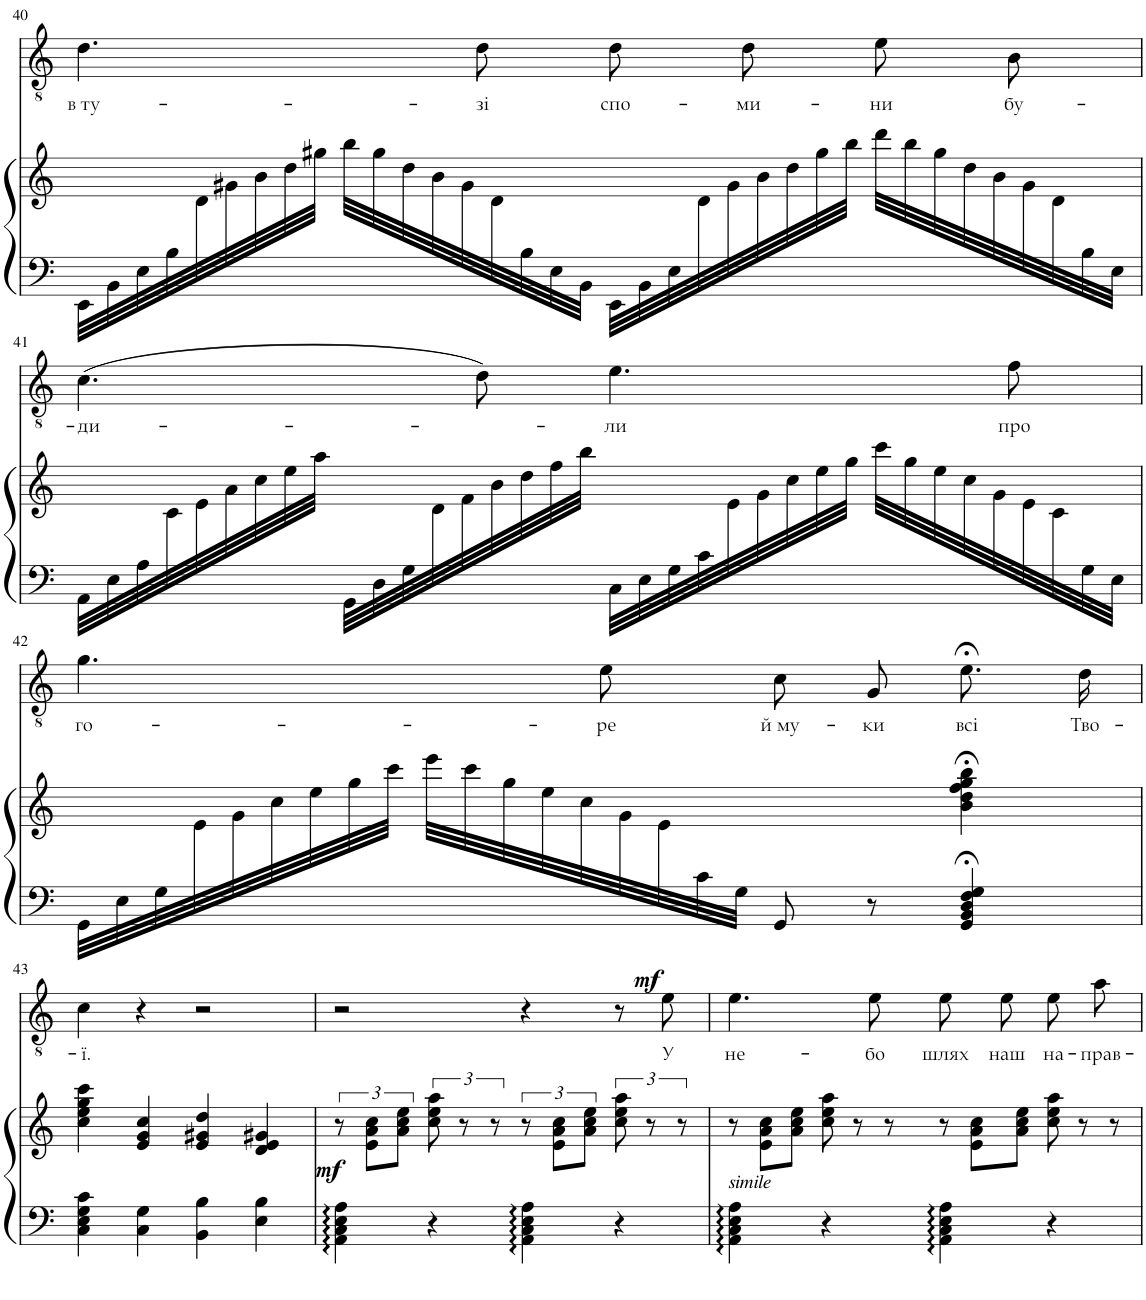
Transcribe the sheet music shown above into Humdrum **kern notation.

**kern	**kern	**dynam	**kern	**text	**dynam
*part2	*part2	*part2	*part1	*part1	*part1
*staff3	*staff2	*staff2/3	*staff1	*staff1	*staff1
*I"Piano	*	*	*I"Тенор	*	*
*I'Pno	*	*	*	*	*
!!LO:PB:g=z
*clefF4	*clefG2	*	*clefGv2	*	*
*k[]	*k[]	*	*k[]	*	*
*M4/4	*M4/4	*	*M4/4	*	*
*Xbrackettup	*	*	*	*	*
=40	=40	=40	=40	=40	=40
*^	*	*	*	*	*
!	!	!	!	!	!LO:LY:b	!
36EE\LLL	1ryy	9ryy	.	4.d\	в ту-	.
36BB\	.	.	.	.	.	.
36E\	.	.	.	.	.	.
36B\	.	.	.	.	.	.
36%11ryy	.	36d\	.	.	.	.
.	.	36g#X\	.	.	.	.
.	.	36b\	.	.	.	.
.	.	36dd\	.	.	.	.
.	.	36gg#X\JJJ	.	.	.	.
*	*	*Xbrackettup	*	*	*	*
.	.	36bb\LLL	.	.	.	.
.	.	36gg#\	.	.	.	.
.	.	36dd\	.	.	.	.
.	.	36b\	.	.	.	.
.	.	36g#\	.	.	.	.
!	!	!	!	!	!LO:LY:b	!
.	.	.	.	8d\	-зі	.
.	.	36d\	.	.	.	.
36B\	.	6ryy	.	.	.	.
36E\	.	.	.	.	.	.
36BB\JJJ	.	.	.	.	.	.
!	!	!	!	!	!LO:LY:b	!
36EE\LLL	.	.	.	8d\L	спо-	.
36BB\	.	.	.	.	.	.
36E\	.	.	.	.	.	.
36%13ryy	.	36d\	.	.	.	.
.	.	36g#\	.	.	.	.
!	!	!	!	!	!LO:LY:b	!
.	.	.	.	8d\J	-ми-	.
.	.	36b\	.	.	.	.
.	.	36dd\	.	.	.	.
.	.	36gg#\	.	.	.	.
.	.	36bb\JJJ	.	.	.	.
!	!	!	!	!	!LO:LY:b	!
.	.	36ddd\LLL	.	8e\L	-ни	.
.	.	36bb\	.	.	.	.
.	.	36gg#\	.	.	.	.
.	.	36dd\	.	.	.	.
.	.	36b\	.	.	.	.
!	!	!	!	!	!LO:LY:b	!
.	.	.	.	8B\J	бу-	.
.	.	36g#\	.	.	.	.
.	.	36d\	.	.	.	.
36B\	.	18ryy	.	.	.	.
36E\JJJ	.	.	.	.	.	.
!!LO:LB:g=z
=41	=41	=41	=41	=41	=41	=41
!	!	!	!	!	!LO:LY:b	!
36AA\LLL	1ryy	12ryy	.	(4.c\	-ди-	.
36E\	.	.	.	.	.	.
36A\	.	.	.	.	.	.
6ryy	.	36c\	.	.	.	.
.	.	36e\	.	.	.	.
.	.	36a\	.	.	.	.
.	.	36cc\	.	.	.	.
.	.	36ee\	.	.	.	.
.	.	36aa\JJJ	.	.	.	.
36GG\LLL	.	12ryy	.	.	.	.
36D\	.	.	.	.	.	.
36G\	.	.	.	.	.	.
6ryy	.	36d\	.	.	.	.
.	.	36f\	.	.	.	.
.	.	.	.	8d\)	.	.
.	.	36b\	.	.	.	.
.	.	36dd\	.	.	.	.
.	.	36ff\	.	.	.	.
.	.	36bb\JJJ	.	.	.	.
!	!	!	!	!	!LO:LY:b	!
36C\LLL	.	9ryy	.	4.e\	-ли	.
36E\	.	.	.	.	.	.
36G\	.	.	.	.	.	.
36c\	.	.	.	.	.	.
3ryy	.	36e\	.	.	.	.
.	.	36g\	.	.	.	.
.	.	36cc\	.	.	.	.
.	.	36ee\	.	.	.	.
.	.	36gg\JJJ	.	.	.	.
.	.	36ccc\LLL	.	.	.	.
.	.	36gg\	.	.	.	.
.	.	36ee\	.	.	.	.
.	.	36cc\	.	.	.	.
.	.	36g\	.	.	.	.
!	!	!	!	!	!LO:LY:b	!
.	.	.	.	8f\	про	.
.	.	36e\	.	.	.	.
.	.	36c\	.	.	.	.
36G\	.	18ryy	.	.	.	.
36E\JJJ	.	.	.	.	.	.
!!LO:LB:g=z
=42	=42	=42	=42	=42	=42	=42
!	!	!	!	!	!LO:LY:b	!
36GG\LLL	2ryy	12ryy	.	4.g\	го-	.
36E\	.	.	.	.	.	.
36G\	.	.	.	.	.	.
36%13ryy	.	36e\	.	.	.	.
.	.	36g\	.	.	.	.
.	.	36cc\	.	.	.	.
.	.	36ee\	.	.	.	.
.	.	36gg\	.	.	.	.
.	.	36ccc\JJJ	.	.	.	.
.	.	36eee\LLL	.	.	.	.
.	.	36ccc\	.	.	.	.
.	.	36gg\	.	.	.	.
.	.	36ee\	.	.	.	.
.	.	36cc\	.	.	.	.
!	!	!	!	!	!LO:LY:b	!
.	.	.	.	8e\	-ре	.
.	.	36g\	.	.	.	.
.	.	36e\	.	.	.	.
36c\	.	18ryy	.	.	.	.
36G\JJJ	.	.	.	.	.	.
!	!	!	!	!	!LO:LY:b	!
2ryy	8GG/	4ryy	.	8c/L	й му-	.
!	!	!	!	!	!LO:LY:b	!
.	8r	.	.	8G/J	-ки	.
!	!	!	!	!	!LO:LY:b	!
.	4GG/;< 4BB/;< 4D/;< 4F/;< 4G/;<	4b\;< 4dd\;< 4ff\;< 4gg\;< 4bb\;<	.	8.e;<\L	всі	.
!	!	!	!	!	!LO:LY:b	!
.	.	.	.	16d\Jk	Тво-	.
*v	*v	*	*	*	*	*
!!LO:LB:g=z
=43	=43	=43	=43	=43	=43
!	!	!	!	!LO:LY:b	!
4C\ 4E\ 4G\ 4c\	4cc\ 4ee\ 4gg\ 4ccc\	.	4c\	-ї.	.
4C\ 4G\	4e/ 4g/ 4cc/	.	4r	.	.
4BB\ 4B\	4e/ 4g#X/ 4dd/	.	2r	.	.
4E\ 4B\	4d/ 4e/ 4g#X/	.	.	.	.
=44	=44	=44	=44	=44	=44
*	*brackettup	*	*	*	*
!	!	!LO:DY:a=2	!	!	!
4AA\ 4C\ 4E\ 4A\	12r	mf	2r	.	.
.	12e\ 12a\ 12cc\L	.	.	.	.
.	12a\ 12cc\ 12ee\J	.	.	.	.
4r	12cc\ 12ee\ 12aa\	.	.	.	.
.	4r	.	.	.	.
4AA\ 4C\ 4E\ 4A\	.	.	4r	.	.
.	12e\ 12a\ 12cc\L	.	.	.	.
.	12a\ 12cc\ 12ee\J	.	.	.	.
4r	12cc\ 12ee\ 12aa\	.	8r	.	.
.	12r	.	.	.	.
!	!	!	!	!LO:LY:b	!LO:DY:a
.	.	.	8e\	У	mf
.	12r	.	.	.	.
=45	=45	=45	=45	=45	=45
*	*Xbrackettup	*	*	*	*
!LO:TX:a:i:t=simile	!	!	!	!	!
!	!	!	!	!LO:LY:b	!
4AA\ 4C\ 4E\ 4A\	12r	.	4.e\	не-	.
.	12e\ 12a\ 12cc\L	.	.	.	.
.	12a\ 12cc\ 12ee\J	.	.	.	.
4r	12cc\ 12ee\ 12aa\	.	.	.	.
.	4r	.	.	.	.
!	!	!	!	!LO:LY:b	!
.	.	.	8e\	-бо	.
!	!	!	!	!LO:LY:b	!
4AA\ 4C\ 4E\ 4A\	.	.	8e\L	шлях	.
.	12e\ 12a\ 12cc\L	.	.	.	.
!	!	!	!	!LO:LY:b	!
.	.	.	8e\J	наш	.
.	12a\ 12cc\ 12ee\J	.	.	.	.
!	!	!	!	!LO:LY:b	!
4r	12cc\ 12ee\ 12aa\	.	8e\L	на-	.
.	12r	.	.	.	.
!	!	!	!	!LO:LY:b	!
.	.	.	8a\J	-прав-	.
.	12r	.	.	.	.
=	=	=	=	=	=
*-	*-	*-	*-	*-	*-
